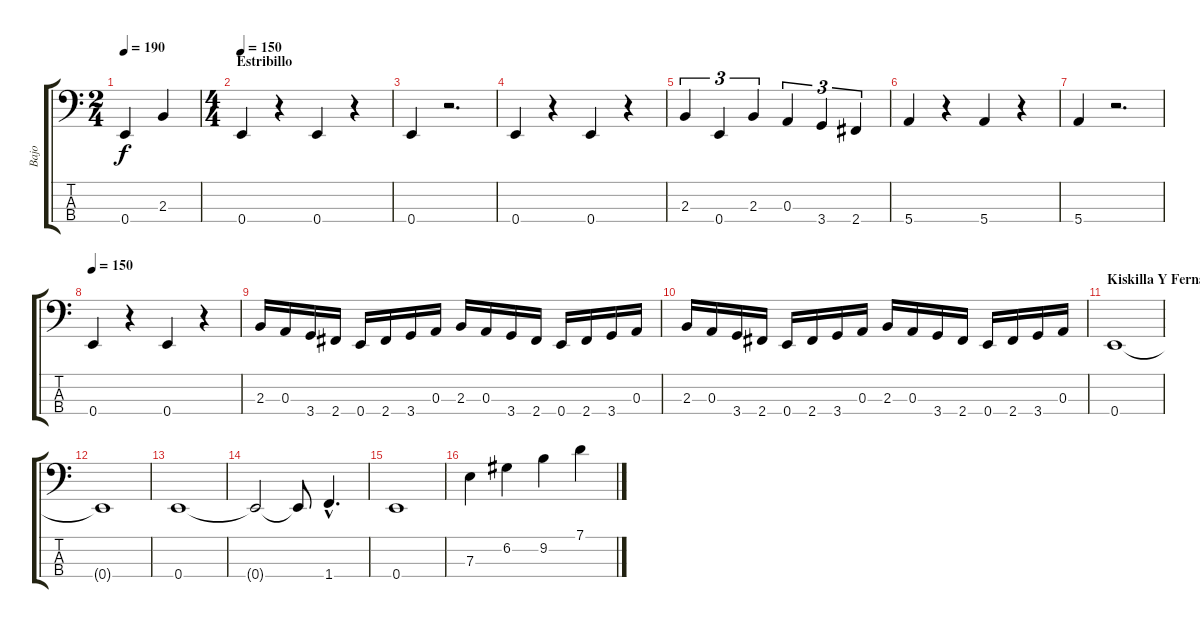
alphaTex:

\track ("Bajo" "Bajo") {instrument electricbassfinger}
\staff {score tabs}
\tuning (G2 D2 A1 E1) {hide}
\ts (2 4)
\tempo 190
\clef f4
\ks c
0.4.4{dy f} 2.3.4 |
\ts (4 4)
\section ("" "Estribillo")
\tempo 150
0.4.4 r.4 0.4.4 r.4 |
0.4.4 r.2{d} |
0.4.4 r.4 0.4.4 r.4 |
2.3.4{tu (3 2)} 0.4.4{tu (3 2)} 2.3.4{tu (3 2)} 0.3.4{tu (3 2)} 3.4.4{tu (3 2)} 2.4.4{tu (3 2)} |
5.4.4 r.4 5.4.4 r.4 |
5.4.4 r.2{d} |
\tempo 150
0.4.4 r.4 0.4.4 r.4 |
2.3.16 0.3.16 3.4.16 2.4.16 0.4.16 2.4.16 3.4.16 0.3.16 2.3.16 0.3.16 3.4.16 2.4.16 0.4.16 2.4.16 3.4.16 0.3.16 |
2.3.16 0.3.16 3.4.16 2.4.16 0.4.16 2.4.16 3.4.16 0.3.16 2.3.16 0.3.16 3.4.16 2.4.16 0.4.16 2.4.16 3.4.16 0.3.16 |
\section ("" "Kiskilla Y Fernando")
0.4.1 |
0.4{t}.1 |
0.4.1 |
0.4{t}.2 0.4{t}.8 1.4{hac}.4{d} |
0.4.1 |
7.3.4 6.2.4 9.2.4 7.1.4
